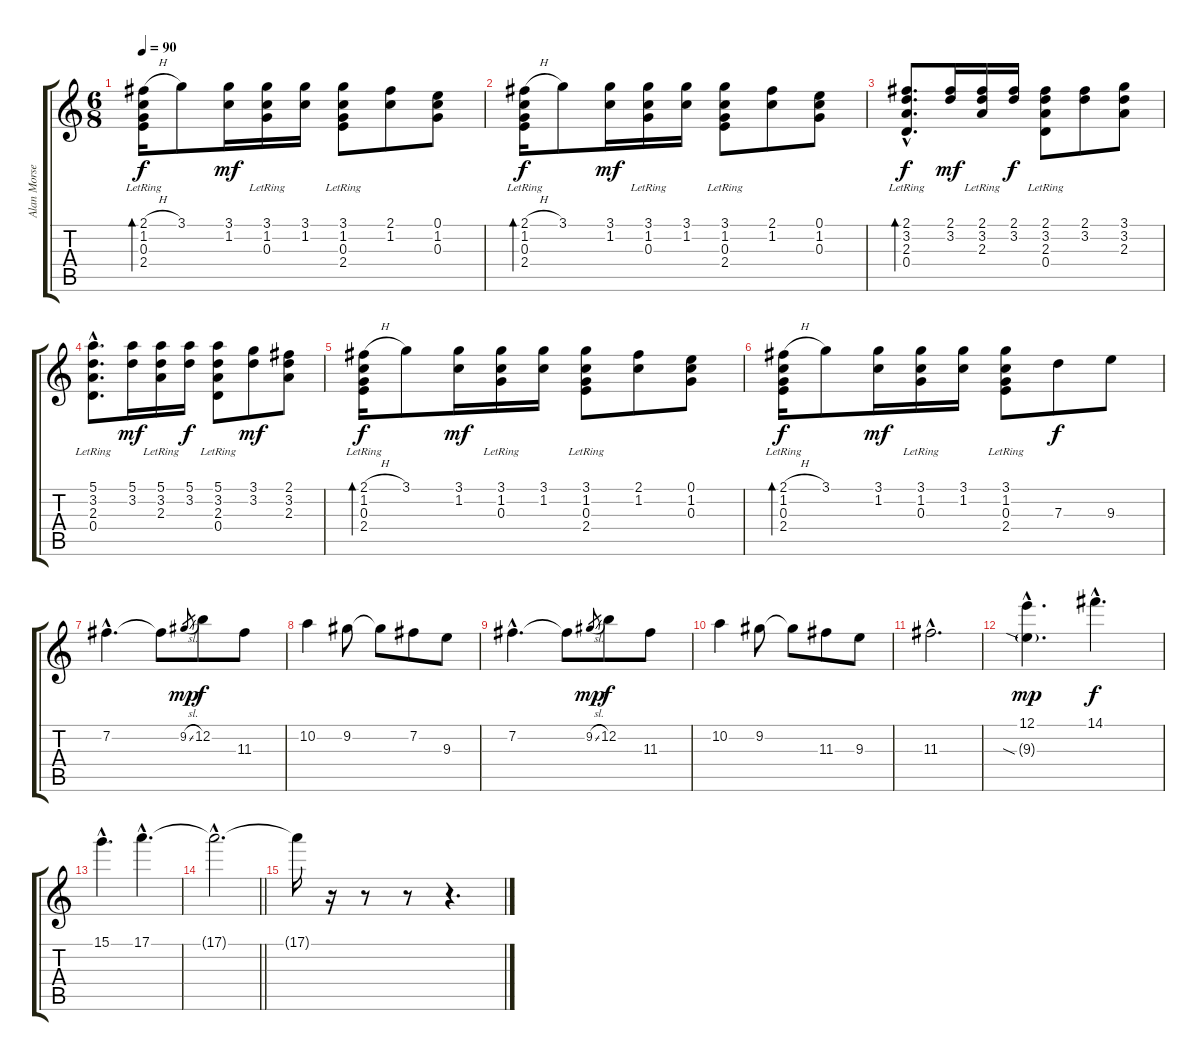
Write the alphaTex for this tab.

\track ("Alan Morse" "Alan Morse") {instrument overdrivenguitar}
\staff {score tabs}
\tuning (E4 B3 G3 D3 A2 E2) {hide}
\ts (6 8)
\tempo 90
\clef g2
\ks c
(2.1{h} 1.2{lr} 0.3{lr} 2.4{lr}).16{bd 240 dy f instrument electricguitarclean} 3.1.8 (3.1 1.2).16{dy mf} (3.1 1.2 0.3{lr}).16 (3.1 1.2).16 (3.1 1.2 0.3 2.4{lr}).8 (2.1 1.2).8 (0.1 1.2 0.3).8 |
(2.1{h} 1.2{lr} 0.3{lr} 2.4{lr}).16{bd 240 dy f} 3.1.8 (3.1 1.2).16{dy mf} (3.1 1.2 0.3{lr}).16 (3.1 1.2).16 (3.1 1.2 0.3 2.4{lr}).8 (2.1 1.2).8 (0.1 1.2 0.3).8 |
(2.1{hac} 3.2{hac lr} 2.3{hac lr} 0.4{hac lr}).8{d bd 240 dy f} (2.1 3.2).16{dy mf} (2.1 3.2 2.3{lr}).16 (2.1 3.2).16{dy f} (2.1 3.2 2.3{lr} 0.4{lr}).8 (2.1 3.2).8 (3.1 3.2 2.3).8 |
(5.1{hac} 3.2{hac lr} 2.3{hac lr} 0.4{hac lr}).8{d} (5.1 3.2).16{dy mf} (5.1 3.2 2.3{lr}).16 (5.1 3.2).16{dy f} (5.1 3.2{lr} 2.3{lr} 0.4{lr}).8 (3.1 3.2).8{dy mf} (2.1 3.2 2.3).8 |
(2.1{h} 1.2{lr} 0.3{lr} 2.4{lr}).16{bd 240 dy f} 3.1.8 (3.1 1.2).16{dy mf} (3.1 1.2 0.3{lr}).16 (3.1 1.2).16 (3.1 1.2 0.3 2.4{lr}).8 (2.1 1.2).8 (0.1 1.2 0.3).8 |
(2.1{h} 1.2{lr} 0.3{lr} 2.4{lr}).16{bd 240 dy f} 3.1.8 (3.1 1.2).16{dy mf} (3.1 1.2 0.3{lr}).16 (3.1 1.2).16 (3.1 1.2 0.3 2.4{lr}).8 7.3.8{dy f instrument overdrivenguitar} 9.3.8 |
7.2{hac}.4{d} 7.2{t}.8 9.2{sl}.8{gr dy mp} 12.2.8{dy f} 11.3.8 |
10.2.4 9.2.8 9.2{t}.8 7.2.8 9.3.8 |
7.2{hac}.4{d} 7.2{t}.8 9.2{sl}.8{gr dy mp} 12.2.8{dy f} 11.3.8 |
10.2.4 9.2.8 9.2{t}.8 11.3.8 9.3.8 |
11.3{hac}.2{d} |
(12.1{hac} 9.3{sia g hac}).4{d dy mp} 14.1{hac}.4{d dy f} |
15.1{hac}.4{d} 17.1{hac}.4{d} |
\barLineRight lightlight
17.1{hac t}.2{d} |
17.1{t}.16 r.16 r.8 r.8 r.4{d}
